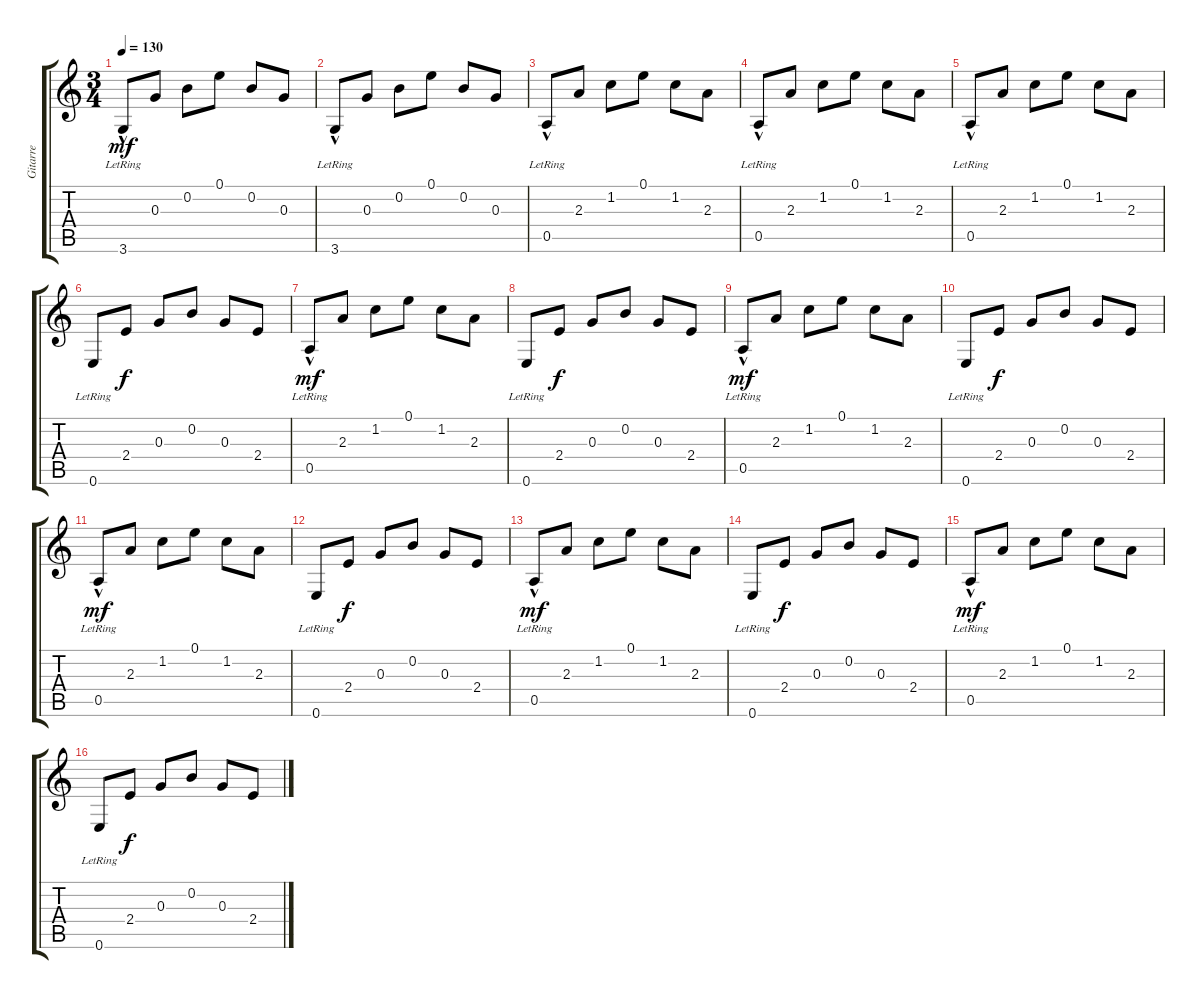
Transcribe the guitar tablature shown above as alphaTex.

\track ("Gitarre" "Gitarre") {instrument acousticguitarnylon}
\staff {score tabs}
\tuning (E4 B3 G3 D3 A2 E2) {hide}
\ts (3 4)
\tempo 130
\clef g2
\ks c
3.6{hac lr}.8{dy mf} 0.3.8 0.2.8 0.1.8 0.2.8 0.3.8 |
3.6{hac lr}.8 0.3.8 0.2.8 0.1.8 0.2.8 0.3.8 |
0.5{hac lr}.8 2.3.8 1.2.8 0.1.8 1.2.8 2.3.8 |
0.5{hac lr}.8 2.3.8 1.2.8 0.1.8 1.2.8 2.3.8 |
0.5{hac lr}.8 2.3.8 1.2.8 0.1.8 1.2.8 2.3.8 |
0.6{lr}.8 2.4.8{dy f} 0.3.8 0.2.8 0.3.8 2.4.8 |
0.5{hac lr}.8{dy mf} 2.3.8 1.2.8 0.1.8 1.2.8 2.3.8 |
0.6{lr}.8 2.4.8{dy f} 0.3.8 0.2.8 0.3.8 2.4.8 |
0.5{hac lr}.8{dy mf} 2.3.8 1.2.8 0.1.8 1.2.8 2.3.8 |
0.6{lr}.8 2.4.8{dy f} 0.3.8 0.2.8 0.3.8 2.4.8 |
0.5{hac lr}.8{dy mf} 2.3.8 1.2.8 0.1.8 1.2.8 2.3.8 |
0.6{lr}.8 2.4.8{dy f} 0.3.8 0.2.8 0.3.8 2.4.8 |
0.5{hac lr}.8{dy mf} 2.3.8 1.2.8 0.1.8 1.2.8 2.3.8 |
0.6{lr}.8 2.4.8{dy f} 0.3.8 0.2.8 0.3.8 2.4.8 |
0.5{hac lr}.8{dy mf} 2.3.8 1.2.8 0.1.8 1.2.8 2.3.8 |
0.6{lr}.8 2.4.8{dy f} 0.3.8 0.2.8 0.3.8 2.4.8
